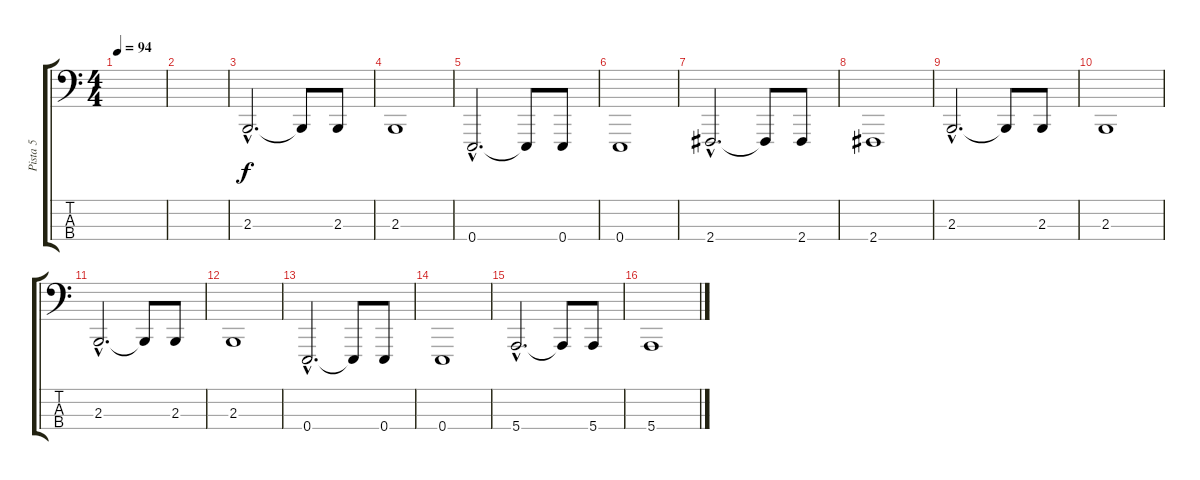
\track ("Pista 5" "Pista 5") {instrument choiraahs}
\staff {score tabs}
\tuning (G2 D2 A1 E1) {hide}
\ts (4 4)
\tempo 94
\clef f4
\ks c
|
|
2.3{hac}.2{d} 2.3{t}.8 2.3.8 |
2.3.1 |
0.4{hac}.2{d} 0.4{t}.8 0.4.8 |
0.4.1 |
2.4{hac}.2{d} 2.4{t}.8 2.4.8 |
2.4.1 |
2.3{hac}.2{d} 2.3{t}.8 2.3.8 |
2.3.1 |
2.3{hac}.2{d} 2.3{t}.8 2.3.8 |
2.3.1 |
0.4{hac}.2{d} 0.4{t}.8 0.4.8 |
0.4.1 |
5.4{hac}.2{d} 5.4{t}.8 5.4.8 |
5.4.1
